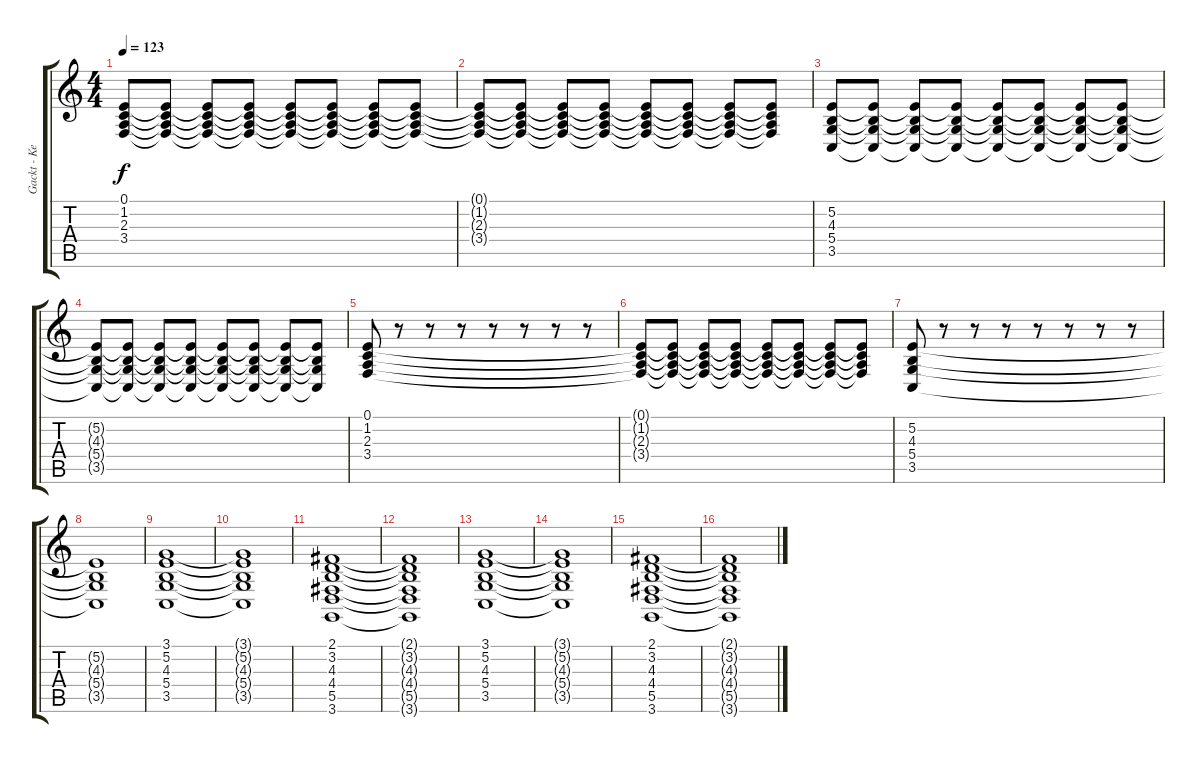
\track ("Gackt - Keyboard" "Gackt - Ke") {instrument stringensemble1}
\staff {score tabs}
\tuning (E4 B3 G3 D3 A2 E2) {hide}
\ts (4 4)
\tempo 123
\clef g2
\ks c
(0.1 1.2 2.3 3.4).8{dy f volume 8 instrument stringensemble1} (0.1{t} 1.2{t} 2.3{t} 3.4{t}).8{volume 9} (0.1{t} 1.2{t} 2.3{t} 3.4{t}).8{volume 10} (0.1{t} 1.2{t} 2.3{t} 3.4{t}).8{volume 11} (0.1{t} 1.2{t} 2.3{t} 3.4{t}).8{volume 12} (0.1{t} 1.2{t} 2.3{t} 3.4{t}).8{volume 13} (0.1{t} 1.2{t} 2.3{t} 3.4{t}).8 (0.1{t} 1.2{t} 2.3{t} 3.4{t}).8 |
(0.1{t} 1.2{t} 2.3{t} 3.4{t}).8{volume 12} (0.1{t} 1.2{t} 2.3{t} 3.4{t}).8{volume 11} (0.1{t} 1.2{t} 2.3{t} 3.4{t}).8{volume 10} (0.1{t} 1.2{t} 2.3{t} 3.4{t}).8{volume 8} (0.1{t} 1.2{t} 2.3{t} 3.4{t}).8{volume 6} (0.1{t} 1.2{t} 2.3{t} 3.4{t}).8{volume 4} (0.1{t} 1.2{t} 2.3{t} 3.4{t}).8{volume 2} (0.1{t} 1.2{t} 2.3{t} 3.4{t}).8{volume 0} |
(5.2 4.3 5.4 3.5).8{volume 8} (5.2{t} 4.3{t} 5.4{t} 3.5{t}).8{volume 9} (5.2{t} 4.3{t} 5.4{t} 3.5{t}).8{volume 10} (5.2{t} 4.3{t} 5.4{t} 3.5{t}).8{volume 11} (5.2{t} 4.3{t} 5.4{t} 3.5{t}).8{volume 12} (5.2{t} 4.3{t} 5.4{t} 3.5{t}).8{volume 13} (5.2{t} 4.3{t} 5.4{t} 3.5{t}).8 (5.2{t} 4.3{t} 5.4{t} 3.5{t}).8 |
(5.2{t} 4.3{t} 5.4{t} 3.5{t}).8{volume 12} (5.2{t} 4.3{t} 5.4{t} 3.5{t}).8{volume 11} (5.2{t} 4.3{t} 5.4{t} 3.5{t}).8{volume 10} (5.2{t} 4.3{t} 5.4{t} 3.5{t}).8{volume 8} (5.2{t} 4.3{t} 5.4{t} 3.5{t}).8{volume 6} (5.2{t} 4.3{t} 5.4{t} 3.5{t}).8{volume 4} (5.2{t} 4.3{t} 5.4{t} 3.5{t}).8{volume 2} (5.2{t} 4.3{t} 5.4{t} 3.5{t}).8{volume 0} |
(0.1 1.2 2.3 3.4).8{volume 8} r.8{volume 9} r.8{volume 10} r.8{volume 11} r.8{volume 12} r.8{volume 13} r.8 r.8 |
(0.1{t} 1.2{t} 2.3{t} 3.4{t}).8{volume 12} (0.1{t} 1.2{t} 2.3{t} 3.4{t}).8{volume 11} (0.1{t} 1.2{t} 2.3{t} 3.4{t}).8{volume 10} (0.1{t} 1.2{t} 2.3{t} 3.4{t}).8{volume 8} (0.1{t} 1.2{t} 2.3{t} 3.4{t}).8{volume 6} (0.1{t} 1.2{t} 2.3{t} 3.4{t}).8{volume 4} (0.1{t} 1.2{t} 2.3{t} 3.4{t}).8{volume 2} (0.1{t} 1.2{t} 2.3{t} 3.4{t}).8{volume 0} |
(5.2 4.3 5.4 3.5).8{volume 8} r.8{volume 9} r.8{volume 10} r.8{volume 11} r.8{volume 12} r.8{volume 13} r.8 r.8 |
(5.2{t} 4.3{t} 5.4{t} 3.5{t}).1 |
(3.1 5.2 4.3 5.4 3.5).1{volume 13} |
(3.1{t} 5.2{t} 4.3{t} 5.4{t} 3.5{t}).1 |
(2.1 3.2 4.3 4.4 5.5 3.6).1 |
(2.1{t} 3.2{t} 4.3{t} 4.4{t} 5.5{t} 3.6{t}).1 |
(3.1 5.2 4.3 5.4 3.5).1 |
(3.1{t} 5.2{t} 4.3{t} 5.4{t} 3.5{t}).1 |
(2.1 3.2 4.3 4.4 5.5 3.6).1 |
(2.1{t} 3.2{t} 4.3{t} 4.4{t} 5.5{t} 3.6{t}).1
